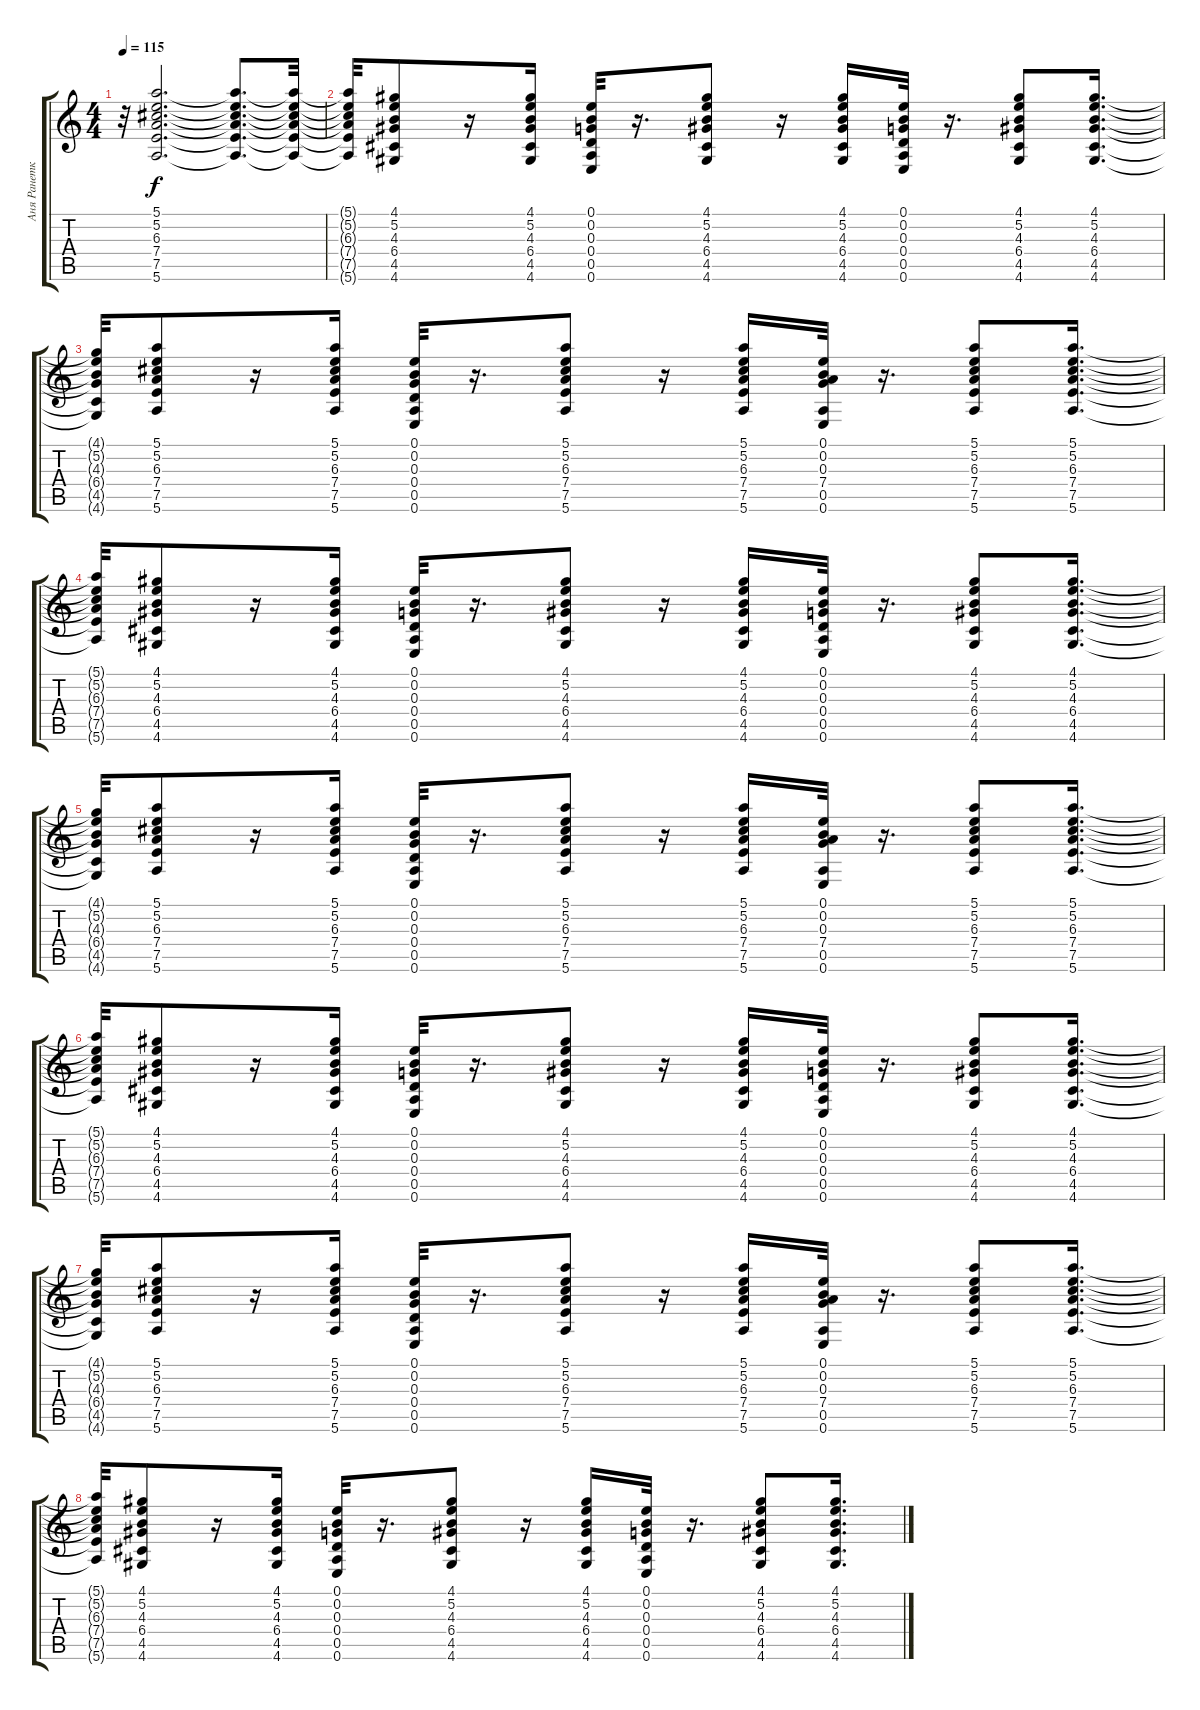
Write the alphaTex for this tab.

\track ("Аня Ранетка" "Аня Ранетк") {instrument electricguitarclean}
\staff {score tabs}
\tuning (E4 B3 G3 D3 A2 E2) {hide}
\ts (4 4)
\tempo 115
\clef g2
\ks c
r.32{dy f} (5.1 5.2 6.3 7.4 7.5 5.6).2{d} (5.1{t} 5.2{t} 6.3{t} 7.4{t} 7.5{t} 5.6{t}).8{d} (5.1{t} 5.2{t} 6.3{t} 7.4{t} 7.5{t} 5.6{t}).32 |
(5.1{t} 5.2{t} 6.3{t} 7.4{t} 7.5{t} 5.6{t}).32 (4.1 5.2 4.3 6.4 4.5 4.6).8 r.16 (4.1 5.2 4.3 6.4 4.5 4.6).16 (0.1 0.2 0.3 0.4 0.5 0.6).32 r.16{d} (4.1 5.2 4.3 6.4 4.5 4.6).8 r.16 (4.1 5.2 4.3 6.4 4.5 4.6).16 (0.1 0.2 0.3 0.4 0.5 0.6).32 r.16{d} (4.1 5.2 4.3 6.4 4.5 4.6).8 (4.1 5.2 4.3 6.4 4.5 4.6).16{d} |
(4.1{t} 5.2{t} 4.3{t} 6.4{t} 4.5{t} 4.6{t}).32 (5.1 5.2 6.3 7.4 7.5 5.6).8 r.16 (5.1 5.2 6.3 7.4 7.5 5.6).16 (0.1 0.2 0.3 0.4 0.5 0.6).32 r.16{d} (5.1 5.2 6.3 7.4 7.5 5.6).8 r.16 (5.1 5.2 6.3 7.4 7.5 5.6).16 (0.1 0.2 0.3 7.4 0.5 0.6).32 r.16{d} (5.1 5.2 6.3 7.4 7.5 5.6).8 (5.1 5.2 6.3 7.4 7.5 5.6).16{d} |
(5.1{t} 5.2{t} 6.3{t} 7.4{t} 7.5{t} 5.6{t}).32 (4.1 5.2 4.3 6.4 4.5 4.6).8 r.16 (4.1 5.2 4.3 6.4 4.5 4.6).16 (0.1 0.2 0.3 0.4 0.5 0.6).32 r.16{d} (4.1 5.2 4.3 6.4 4.5 4.6).8 r.16 (4.1 5.2 4.3 6.4 4.5 4.6).16 (0.1 0.2 0.3 0.4 0.5 0.6).32 r.16{d} (4.1 5.2 4.3 6.4 4.5 4.6).8 (4.1 5.2 4.3 6.4 4.5 4.6).16{d} |
(4.1{t} 5.2{t} 4.3{t} 6.4{t} 4.5{t} 4.6{t}).32 (5.1 5.2 6.3 7.4 7.5 5.6).8 r.16 (5.1 5.2 6.3 7.4 7.5 5.6).16 (0.1 0.2 0.3 0.4 0.5 0.6).32 r.16{d} (5.1 5.2 6.3 7.4 7.5 5.6).8 r.16 (5.1 5.2 6.3 7.4 7.5 5.6).16 (0.1 0.2 0.3 7.4 0.5 0.6).32 r.16{d} (5.1 5.2 6.3 7.4 7.5 5.6).8 (5.1 5.2 6.3 7.4 7.5 5.6).16{d} |
(5.1{t} 5.2{t} 6.3{t} 7.4{t} 7.5{t} 5.6{t}).32 (4.1 5.2 4.3 6.4 4.5 4.6).8 r.16 (4.1 5.2 4.3 6.4 4.5 4.6).16 (0.1 0.2 0.3 0.4 0.5 0.6).32 r.16{d} (4.1 5.2 4.3 6.4 4.5 4.6).8 r.16 (4.1 5.2 4.3 6.4 4.5 4.6).16 (0.1 0.2 0.3 0.4 0.5 0.6).32 r.16{d} (4.1 5.2 4.3 6.4 4.5 4.6).8 (4.1 5.2 4.3 6.4 4.5 4.6).16{d} |
(4.1{t} 5.2{t} 4.3{t} 6.4{t} 4.5{t} 4.6{t}).32 (5.1 5.2 6.3 7.4 7.5 5.6).8 r.16 (5.1 5.2 6.3 7.4 7.5 5.6).16 (0.1 0.2 0.3 0.4 0.5 0.6).32 r.16{d} (5.1 5.2 6.3 7.4 7.5 5.6).8 r.16 (5.1 5.2 6.3 7.4 7.5 5.6).16 (0.1 0.2 0.3 7.4 0.5 0.6).32 r.16{d} (5.1 5.2 6.3 7.4 7.5 5.6).8 (5.1 5.2 6.3 7.4 7.5 5.6).16{d} |
(5.1{t} 5.2{t} 6.3{t} 7.4{t} 7.5{t} 5.6{t}).32 (4.1 5.2 4.3 6.4 4.5 4.6).8 r.16 (4.1 5.2 4.3 6.4 4.5 4.6).16 (0.1 0.2 0.3 0.4 0.5 0.6).32 r.16{d} (4.1 5.2 4.3 6.4 4.5 4.6).8 r.16 (4.1 5.2 4.3 6.4 4.5 4.6).16 (0.1 0.2 0.3 0.4 0.5 0.6).32 r.16{d} (4.1 5.2 4.3 6.4 4.5 4.6).8 (4.1 5.2 4.3 6.4 4.5 4.6).16{d}
